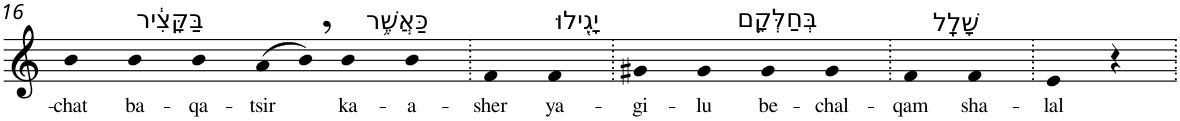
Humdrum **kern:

**kern	**text
*part1	*part1
*staff1	*staff1
*I"Piano	*
*I'Pno	*
!!LO:PB:g=z
*clefG2	*
*k[]	*
=16	=16
!	!LO:LY:b
4b	-chat
!LO:TX:a:t=בַּקָּצִ֔יר	!
!	!LO:LY:b
4b	ba-
!	!LO:LY:b
4b	-qa-
!	!LO:LY:b
(8a	-tsir
8b,)	.
!LO:TX:a:t=כַּאֲשֶׁ֥ר	!
!	!LO:LY:b
4b	ka-
!	!LO:LY:b
4b	-a-
=17.	=17.
!	!LO:LY:b
4f	-sher
!LO:TX:a:t=יָגִ֖ילוּ	!
!	!LO:LY:b
4f	ya-
=18.	=18.
!	!LO:LY:b
4g#X	-gi-
!	!LO:LY:b
4g#	-lu
!LO:TX:a:t=בְּחַלְּקָ֥ם	!
!	!LO:LY:b
4g#	be-
!	!LO:LY:b
4g#	-chal-
=19.	=19.
!	!LO:LY:b
4f	-qam
!LO:TX:a:t=שָׁלָֽל	!
!	!LO:LY:b
4f	sha-
=20.	=20.
!	!LO:LY:b
4e	-lal
4r	.
=.	=.
*-	*-
